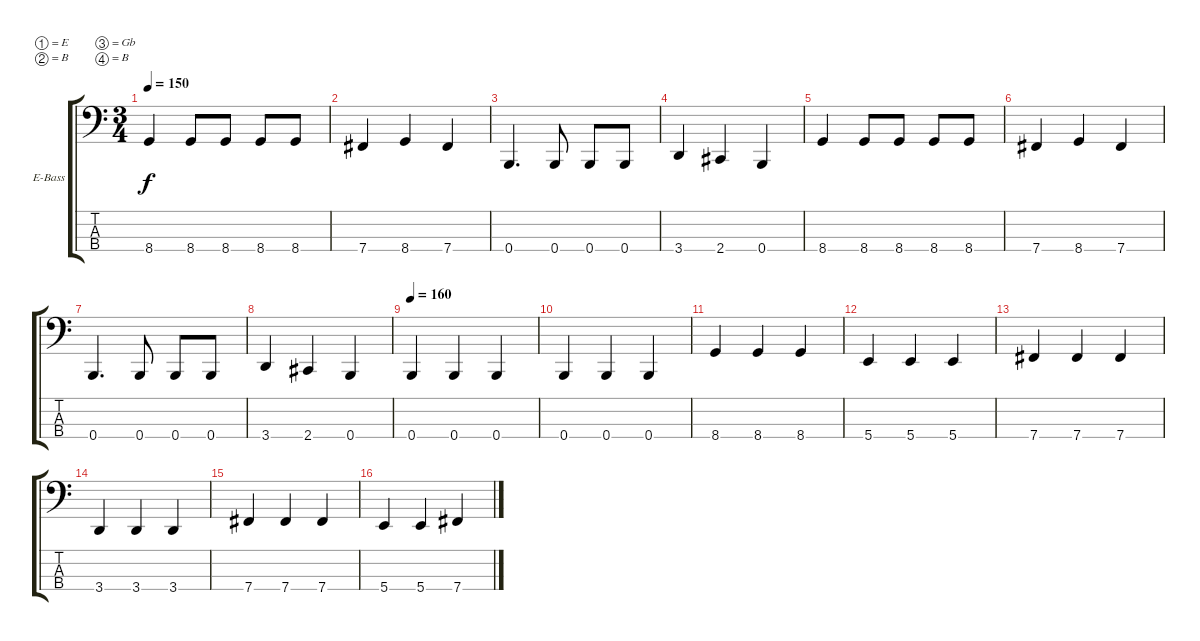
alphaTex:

\bracketExtendMode groupsimilarinstruments
\firstSystemTrackNameOrientation horizontal
\otherSystemsTrackNameOrientation horizontal
\track ("Paul Grey" "E-Bass") {instrument electricbasspick}
\staff {score tabs}
\tuning (E2 B1 Gb1 B0)
\ts (3 4)
\tempo 150
\clef f4
\ks c
8.4.4{dy f} 8.4.8 8.4.8 8.4.8 8.4.8 |
7.4.4 8.4.4 7.4.4 |
0.4.4{d} 0.4.8 0.4.8 0.4.8 |
3.4.4 2.4.4 0.4.4 |
8.4.4 8.4.8 8.4.8 8.4.8 8.4.8 |
7.4.4 8.4.4 7.4.4 |
0.4.4{d} 0.4.8 0.4.8 0.4.8 |
3.4.4 2.4.4 0.4.4 |
\tempo 160
0.4.4 0.4.4 0.4.4 |
0.4.4 0.4.4 0.4.4 |
8.4.4 8.4.4 8.4.4 |
5.4.4 5.4.4 5.4.4 |
7.4.4 7.4.4 7.4.4 |
3.4.4 3.4.4 3.4.4 |
7.4.4 7.4.4 7.4.4 |
5.4.4 5.4.4 7.4.4
